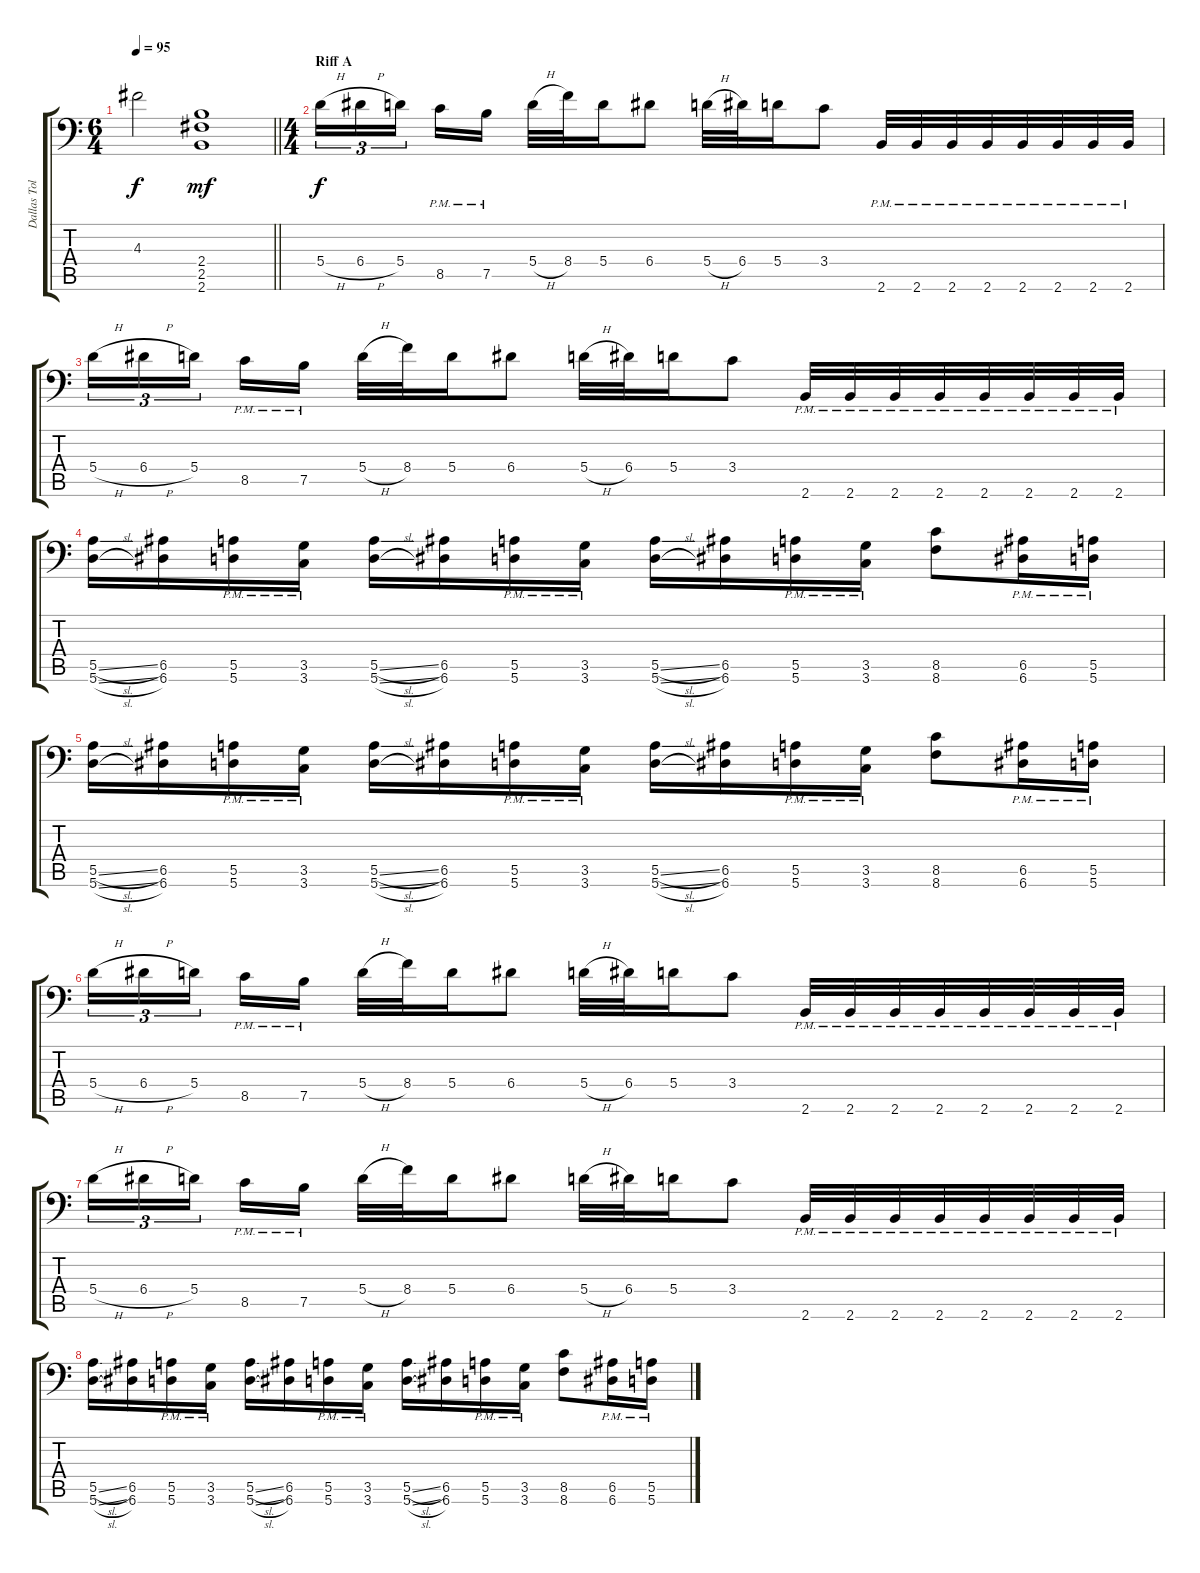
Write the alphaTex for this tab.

\track ("Dallas Toler-Wade " "Dallas Tol") {instrument distortionguitar}
\staff {score tabs}
\tuning (B3 Gb3 D3 A2 E2 A1) {hide}
\ts (6 4)
\tempo 95
\clef f4
\barLineRight lightlight
\ks c
4.3{t}.2{dy f} (2.4 2.5 2.6).1{dy mf} |
\ts (4 4)
\section ("" "Riff A")
5.4{h}.16{tu (3 2) dy f} 6.4{h}.16{tu (3 2)} 5.4.16{tu (3 2) beam splitsecondary} 8.5{pm}.16 7.5{pm}.16 5.4{h}.32 8.4.32 5.4.16 6.4.8 5.4{h}.32 6.4.32 5.4.16 3.4.8 2.6{pm}.32 2.6{pm}.32 2.6{pm}.32 2.6{pm}.32 2.6{pm}.32 2.6{pm}.32 2.6{pm}.32 2.6{pm}.32 |
5.4{h}.16{tu (3 2)} 6.4{h}.16{tu (3 2)} 5.4.16{tu (3 2) beam splitsecondary} 8.5{pm}.16 7.5{pm}.16 5.4{h}.32 8.4.32 5.4.16 6.4.8 5.4{h}.32 6.4.32 5.4.16 3.4.8 2.6{pm}.32 2.6{pm}.32 2.6{pm}.32 2.6{pm}.32 2.6{pm}.32 2.6{pm}.32 2.6{pm}.32 2.6{pm}.32 |
(5.5{sl} 5.6{sl}).16 (6.5 6.6).16 (5.5{pm} 5.6{pm}).16 (3.5{pm} 3.6{pm}).16 (5.5{sl} 5.6{sl}).16 (6.5 6.6).16 (5.5{pm} 5.6{pm}).16 (3.5{pm} 3.6{pm}).16 (5.5{sl} 5.6{sl}).16 (6.5 6.6).16 (5.5{pm} 5.6{pm}).16 (3.5{pm} 3.6{pm}).16 (8.5 8.6).8 (6.5{pm} 6.6{pm}).16 (5.5{pm} 5.6{pm}).16 |
(5.5{sl} 5.6{sl}).16 (6.5 6.6).16 (5.5{pm} 5.6{pm}).16 (3.5{pm} 3.6{pm}).16 (5.5{sl} 5.6{sl}).16 (6.5 6.6).16 (5.5{pm} 5.6{pm}).16 (3.5{pm} 3.6{pm}).16 (5.5{sl} 5.6{sl}).16 (6.5 6.6).16 (5.5{pm} 5.6{pm}).16 (3.5{pm} 3.6{pm}).16 (8.5 8.6).8 (6.5{pm} 6.6{pm}).16 (5.5{pm} 5.6{pm}).16 |
5.4{h}.16{tu (3 2)} 6.4{h}.16{tu (3 2)} 5.4.16{tu (3 2) beam splitsecondary} 8.5{pm}.16 7.5{pm}.16 5.4{h}.32 8.4.32 5.4.16 6.4.8 5.4{h}.32 6.4.32 5.4.16 3.4.8 2.6{pm}.32 2.6{pm}.32 2.6{pm}.32 2.6{pm}.32 2.6{pm}.32 2.6{pm}.32 2.6{pm}.32 2.6{pm}.32 |
5.4{h}.16{tu (3 2)} 6.4{h}.16{tu (3 2)} 5.4.16{tu (3 2) beam splitsecondary} 8.5{pm}.16 7.5{pm}.16 5.4{h}.32 8.4.32 5.4.16 6.4.8 5.4{h}.32 6.4.32 5.4.16 3.4.8 2.6{pm}.32 2.6{pm}.32 2.6{pm}.32 2.6{pm}.32 2.6{pm}.32 2.6{pm}.32 2.6{pm}.32 2.6{pm}.32 |
(5.5{sl} 5.6{sl}).16 (6.5 6.6).16 (5.5{pm} 5.6{pm}).16 (3.5{pm} 3.6{pm}).16 (5.5{sl} 5.6{sl}).16 (6.5 6.6).16 (5.5{pm} 5.6{pm}).16 (3.5{pm} 3.6{pm}).16 (5.5{sl} 5.6{sl}).16 (6.5 6.6).16 (5.5{pm} 5.6{pm}).16 (3.5{pm} 3.6{pm}).16 (8.5 8.6).8 (6.5{pm} 6.6{pm}).16 (5.5{pm} 5.6{pm}).16
